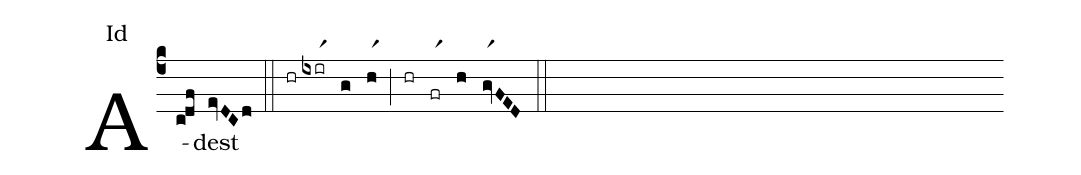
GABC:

annotation: Id;
%%
(c4)A(cdf)dest(evDCd) (::) (hr)(ixirr1)(g)(hr1)(;)(hr)(frr1)(h)(gvr1FED)(::)
